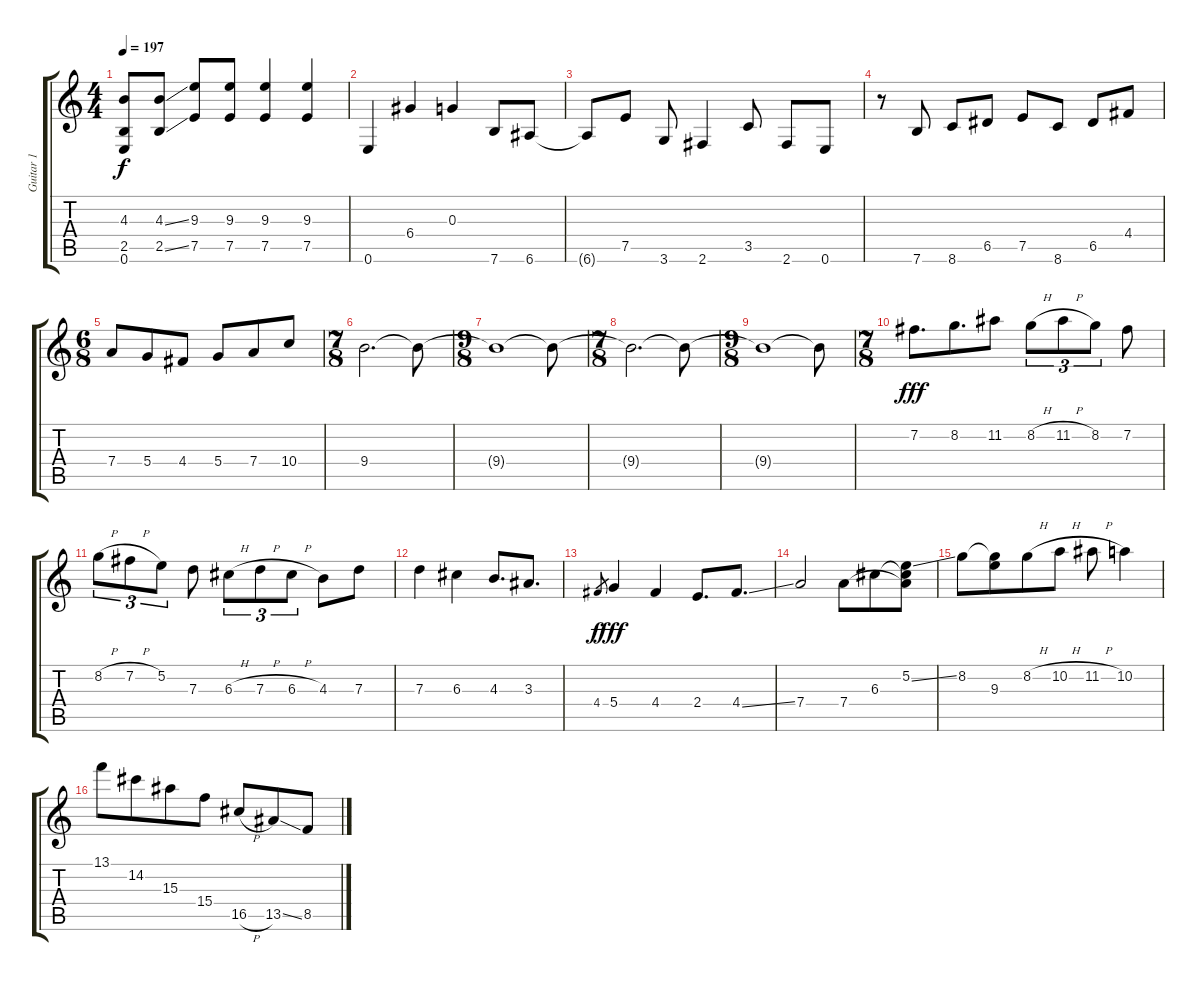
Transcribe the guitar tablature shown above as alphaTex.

\track ("Guitar 1" "Guitar 1") {instrument distortionguitar}
\staff {score tabs}
\tuning (E4 B3 G3 D3 A2 E2) {hide}
\ts (4 4)
\tempo 197
\clef g2
\ks c
(4.3{t} 2.5{t} 0.6{t}).8{dy f} (4.3{ss} 2.5{ss}).8 (9.3 7.5).8 (9.3 7.5).8 (9.3 7.5).4 (9.3 7.5).4 |
0.6.4 6.4.4 0.3.4 7.6.8 6.6.8 |
6.6{t}.8 7.5.8 3.6.8 2.6.4 3.5.8 2.6.8 0.6.8 |
r.8 7.6.8 8.6.8 6.5.8 7.5.8 8.6.8 6.5.8 4.4.8 |
\ts (6 8)
7.4.8 5.4.8 4.4.8 5.4.8 7.4.8 10.4.8 |
\ts (7 8)
9.4.2{d} 9.4{t}.8 |
\ts (9 8)
9.4{t}.1 9.4{t}.8 |
\ts (7 8)
9.4{t}.2{d} 9.4{t}.8 |
\ts (9 8)
9.4{t}.1 9.4{t}.8 |
\ts (7 8)
7.2.8{d dy fff volume 16 instrument overdrivenguitar} 8.2.8{d} 11.2.8 8.2{h}.8{tu (3 2)} 11.2{h}.8{tu (3 2)} 8.2.8{tu (3 2)} 7.2.8 |
8.2{h}.8{tu (3 2)} 7.2{h}.8{tu (3 2)} 5.2.8{tu (3 2)} 7.3.8 6.3{h}.8{tu (3 2)} 7.3{h}.8{tu (3 2)} 6.3{h}.8{tu (3 2)} 4.3.8 7.3.8 |
7.3.4 6.3.4 4.3.8{d} 3.3.8{d} |
4.4.8{gr dy f} 5.4.4{dy fff} 4.4.4 2.4.8{d} 4.4{ss}.8{d} |
7.4.2 7.4.8 6.3.8 (5.2{ss} 6.3{t} 7.4{t}).8 |
8.2.8 (8.2{t} 9.3).8 8.2{h}.8 10.2{h}.8 11.2{h}.8 10.2.4 |
13.1.8 14.2.8 15.3.8 15.4.8 16.5{h}.8 13.5{ss}.8 8.5{h}.8
